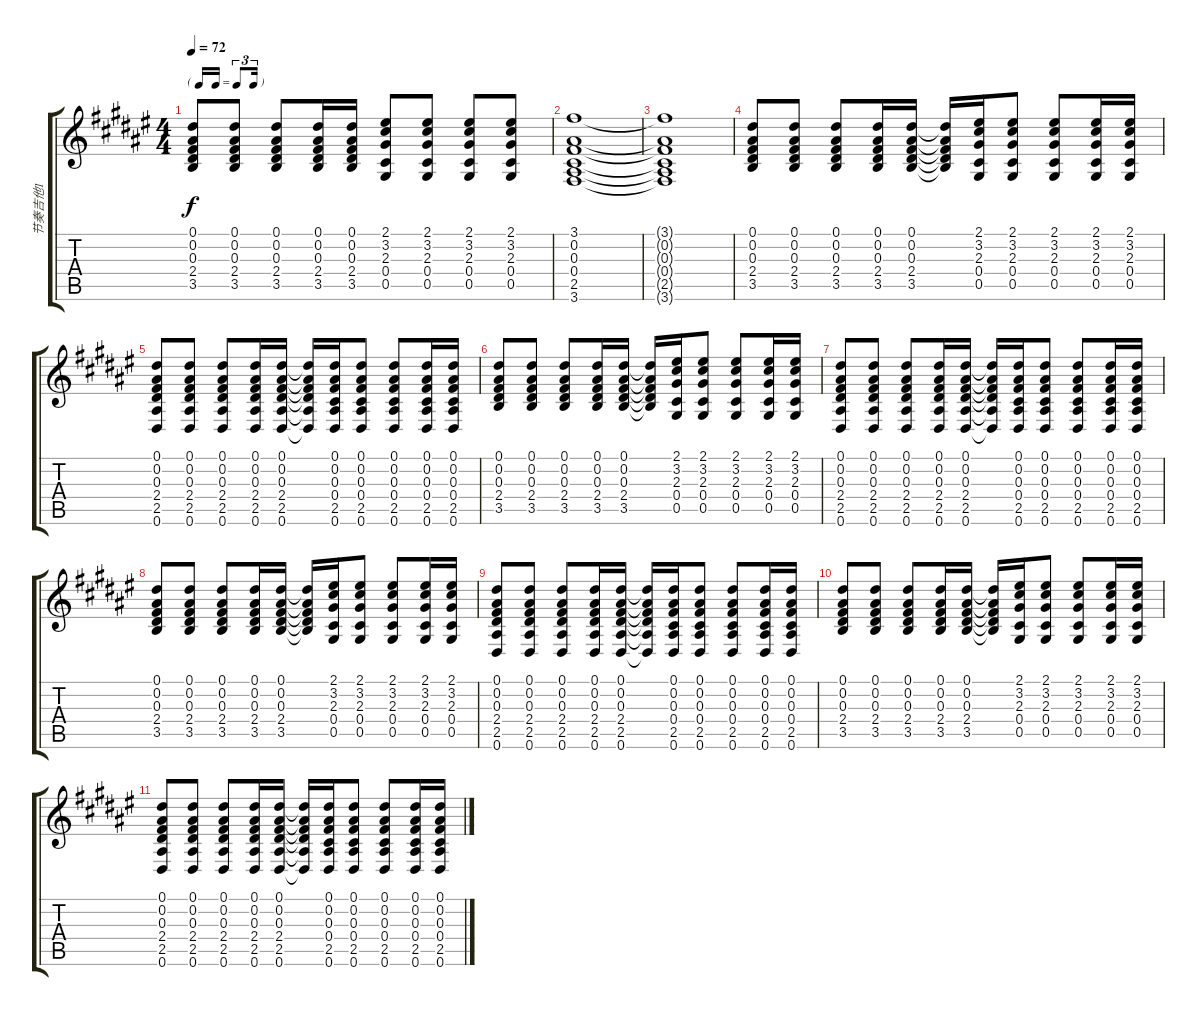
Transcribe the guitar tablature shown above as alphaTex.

\track ("节奏吉他1" "节奏吉他1") {instrument acousticguitarnylon}
\staff {score tabs}
\tuning (Eb4 Bb3 Gb3 Db3 Ab2 Eb2) {hide}
\ts (4 4)
\tf triplet16th
\tempo 72
\clef g2
\ks f#
(0.1 0.2 0.3 2.4 3.5).8{dy f} (0.1 0.2 0.3 2.4 3.5).8 (0.1 0.2 0.3 2.4 3.5).8 (0.1 0.2 0.3 2.4 3.5).16 (0.1 0.2 0.3 2.4 3.5).16 (2.1 3.2 2.3 0.4 0.5).8 (2.1 3.2 2.3 0.4 0.5).8 (2.1 3.2 2.3 0.4 0.5).8 (2.1 3.2 2.3 0.4 0.5).8 |
(3.1 0.2 0.3 0.4 2.5 3.6).1 |
(3.1{t} 0.2{t} 0.3{t} 0.4{t} 2.5{t} 3.6{t}).1 |
(0.1 0.2 0.3 2.4 3.5).8 (0.1 0.2 0.3 2.4 3.5).8 (0.1 0.2 0.3 2.4 3.5).8 (0.1 0.2 0.3 2.4 3.5).16 (0.1 0.2 0.3 2.4 3.5).16 (0.1{t} 0.2{t} 0.3{t} 2.4{t} 3.5{t}).16 (2.1 3.2 2.3 0.4 0.5).16 (2.1 3.2 2.3 0.4 0.5).8 (2.1 3.2 2.3 0.4 0.5).8 (2.1 3.2 2.3 0.4 0.5).16 (2.1 3.2 2.3 0.4 0.5).16 |
(0.1 0.2 0.3 2.4 2.5 0.6).8 (0.1 0.2 0.3 2.4 2.5 0.6).8 (0.1 0.2 0.3 2.4 2.5 0.6).8 (0.1 0.2 0.3 2.4 2.5 0.6).16 (0.1 0.2 0.3 2.4 2.5 0.6).16 (0.1{t} 0.2{t} 0.3{t} 2.4{t} 2.5{t} 0.6{t}).16 (0.1 0.2 0.3 0.4 2.5 0.6).16 (0.1 0.2 0.3 0.4 2.5 0.6).8 (0.1 0.2 0.3 0.4 2.5 0.6).8 (0.1 0.2 0.3 0.4 2.5 0.6).16 (0.1 0.2 0.3 0.4 2.5 0.6).16 |
(0.1 0.2 0.3 2.4 3.5).8 (0.1 0.2 0.3 2.4 3.5).8 (0.1 0.2 0.3 2.4 3.5).8 (0.1 0.2 0.3 2.4 3.5).16 (0.1 0.2 0.3 2.4 3.5).16 (0.1{t} 0.2{t} 0.3{t} 2.4{t} 3.5{t}).16 (2.1 3.2 2.3 0.4 0.5).16 (2.1 3.2 2.3 0.4 0.5).8 (2.1 3.2 2.3 0.4 0.5).8 (2.1 3.2 2.3 0.4 0.5).16 (2.1 3.2 2.3 0.4 0.5).16 |
(0.1 0.2 0.3 2.4 2.5 0.6).8 (0.1 0.2 0.3 2.4 2.5 0.6).8 (0.1 0.2 0.3 2.4 2.5 0.6).8 (0.1 0.2 0.3 2.4 2.5 0.6).16 (0.1 0.2 0.3 2.4 2.5 0.6).16 (0.1{t} 0.2{t} 0.3{t} 2.4{t} 2.5{t} 0.6{t}).16 (0.1 0.2 0.3 0.4 2.5 0.6).16 (0.1 0.2 0.3 0.4 2.5 0.6).8 (0.1 0.2 0.3 0.4 2.5 0.6).8 (0.1 0.2 0.3 0.4 2.5 0.6).16 (0.1 0.2 0.3 0.4 2.5 0.6).16 |
(0.1 0.2 0.3 2.4 3.5).8 (0.1 0.2 0.3 2.4 3.5).8 (0.1 0.2 0.3 2.4 3.5).8 (0.1 0.2 0.3 2.4 3.5).16 (0.1 0.2 0.3 2.4 3.5).16 (0.1{t} 0.2{t} 0.3{t} 2.4{t} 3.5{t}).16 (2.1 3.2 2.3 0.4 0.5).16 (2.1 3.2 2.3 0.4 0.5).8 (2.1 3.2 2.3 0.4 0.5).8 (2.1 3.2 2.3 0.4 0.5).16 (2.1 3.2 2.3 0.4 0.5).16 |
(0.1 0.2 0.3 2.4 2.5 0.6).8 (0.1 0.2 0.3 2.4 2.5 0.6).8 (0.1 0.2 0.3 2.4 2.5 0.6).8 (0.1 0.2 0.3 2.4 2.5 0.6).16 (0.1 0.2 0.3 2.4 2.5 0.6).16 (0.1{t} 0.2{t} 0.3{t} 2.4{t} 2.5{t} 0.6{t}).16 (0.1 0.2 0.3 0.4 2.5 0.6).16 (0.1 0.2 0.3 0.4 2.5 0.6).8 (0.1 0.2 0.3 0.4 2.5 0.6).8 (0.1 0.2 0.3 0.4 2.5 0.6).16 (0.1 0.2 0.3 0.4 2.5 0.6).16 |
(0.1 0.2 0.3 2.4 3.5).8 (0.1 0.2 0.3 2.4 3.5).8 (0.1 0.2 0.3 2.4 3.5).8 (0.1 0.2 0.3 2.4 3.5).16 (0.1 0.2 0.3 2.4 3.5).16 (0.1{t} 0.2{t} 0.3{t} 2.4{t} 3.5{t}).16 (2.1 3.2 2.3 0.4 0.5).16 (2.1 3.2 2.3 0.4 0.5).8 (2.1 3.2 2.3 0.4 0.5).8 (2.1 3.2 2.3 0.4 0.5).16 (2.1 3.2 2.3 0.4 0.5).16 |
(0.1 0.2 0.3 2.4 2.5 0.6).8 (0.1 0.2 0.3 2.4 2.5 0.6).8 (0.1 0.2 0.3 2.4 2.5 0.6).8 (0.1 0.2 0.3 2.4 2.5 0.6).16 (0.1 0.2 0.3 2.4 2.5 0.6).16 (0.1{t} 0.2{t} 0.3{t} 2.4{t} 2.5{t} 0.6{t}).16 (0.1 0.2 0.3 0.4 2.5 0.6).16 (0.1 0.2 0.3 0.4 2.5 0.6).8 (0.1 0.2 0.3 0.4 2.5 0.6).8 (0.1 0.2 0.3 0.4 2.5 0.6).16 (0.1 0.2 0.3 0.4 2.5 0.6).16
